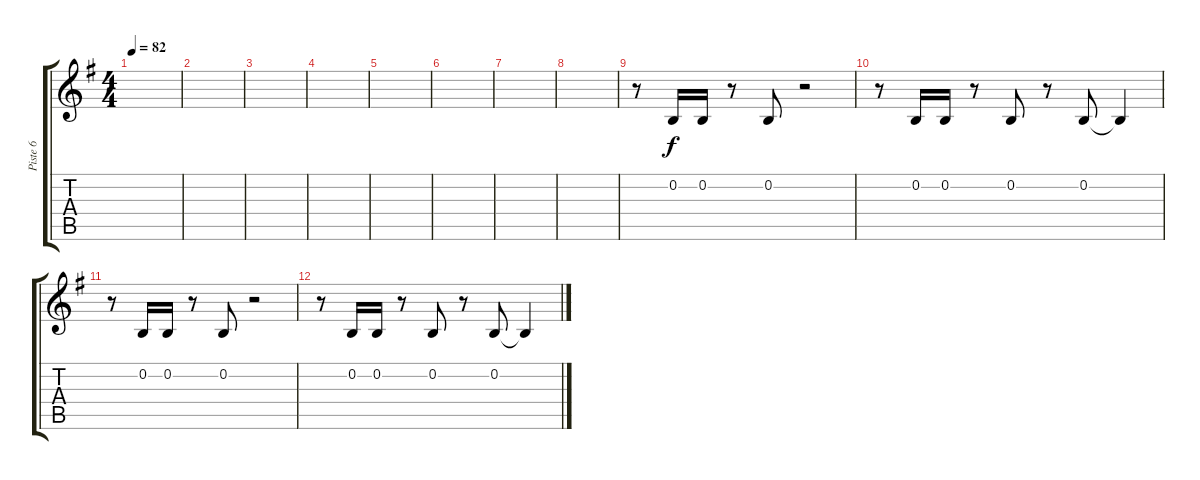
\track ("Piste 6" "Piste 6") {instrument synthdrum}
\staff {score tabs}
\tuning (E4 B3 G3 D3 A2 E2) {hide}
\ts (4 4)
\tempo 82
\clef g2
\ks g
|
|
|
|
|
|
|
|
r.8 0.2.16 0.2.16 r.8 0.2.8 r.2 |
r.8 0.2.16 0.2.16 r.8 0.2.8 r.8 0.2.8 0.2{t}.4 |
r.8 0.2.16 0.2.16 r.8 0.2.8 r.2 |
r.8 0.2.16 0.2.16 r.8 0.2.8 r.8 0.2.8 0.2{t}.4
